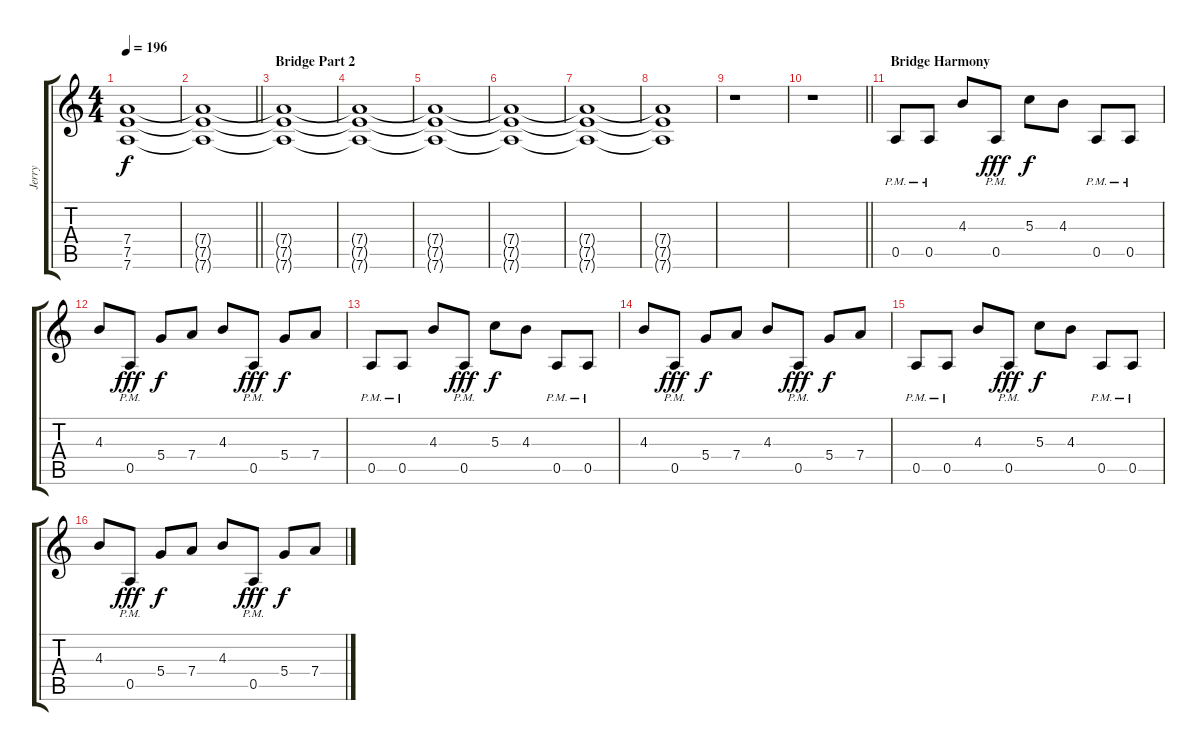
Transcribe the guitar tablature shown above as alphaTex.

\track ("Jerry" "Jerry") {instrument distortionguitar}
\staff {score tabs}
\tuning (E4 B3 G3 D3 A2 D2) {hide}
\ts (4 4)
\tempo 196
\clef g2
\ks aminor
(7.4{t} 7.5{t} 7.6{t}).1{dy f} |
\barLineRight lightlight
(7.4{t} 7.5{t} 7.6{t}).1 |
\section ("" "Bridge Part 2")
(7.4{t} 7.5{t} 7.6{t}).1 |
(7.4{t} 7.5{t} 7.6{t}).1 |
(7.4{t} 7.5{t} 7.6{t}).1 |
(7.4{t} 7.5{t} 7.6{t}).1 |
(7.4{t} 7.5{t} 7.6{t}).1 |
(7.4{t} 7.5{t} 7.6{t}).1 |
r.1 |
\barLineRight lightlight
r.1 |
\section ("" "Bridge Harmony")
0.5{pm}.8 0.5{pm}.8 4.3.8 0.5{pm}.8{dy fff} 5.3.8{dy f} 4.3.8 0.5{pm}.8 0.5{pm}.8 |
4.3.8 0.5{pm}.8{dy fff} 5.4.8{dy f} 7.4.8 4.3.8 0.5{pm}.8{dy fff} 5.4.8{dy f} 7.4.8 |
0.5{pm}.8 0.5{pm}.8 4.3.8 0.5{pm}.8{dy fff} 5.3.8{dy f} 4.3.8 0.5{pm}.8 0.5{pm}.8 |
4.3.8 0.5{pm}.8{dy fff} 5.4.8{dy f} 7.4.8 4.3.8 0.5{pm}.8{dy fff} 5.4.8{dy f} 7.4.8 |
0.5{pm}.8 0.5{pm}.8 4.3.8 0.5{pm}.8{dy fff} 5.3.8{dy f} 4.3.8 0.5{pm}.8 0.5{pm}.8 |
4.3.8 0.5{pm}.8{dy fff} 5.4.8{dy f} 7.4.8 4.3.8 0.5{pm}.8{dy fff} 5.4.8{dy f} 7.4.8
